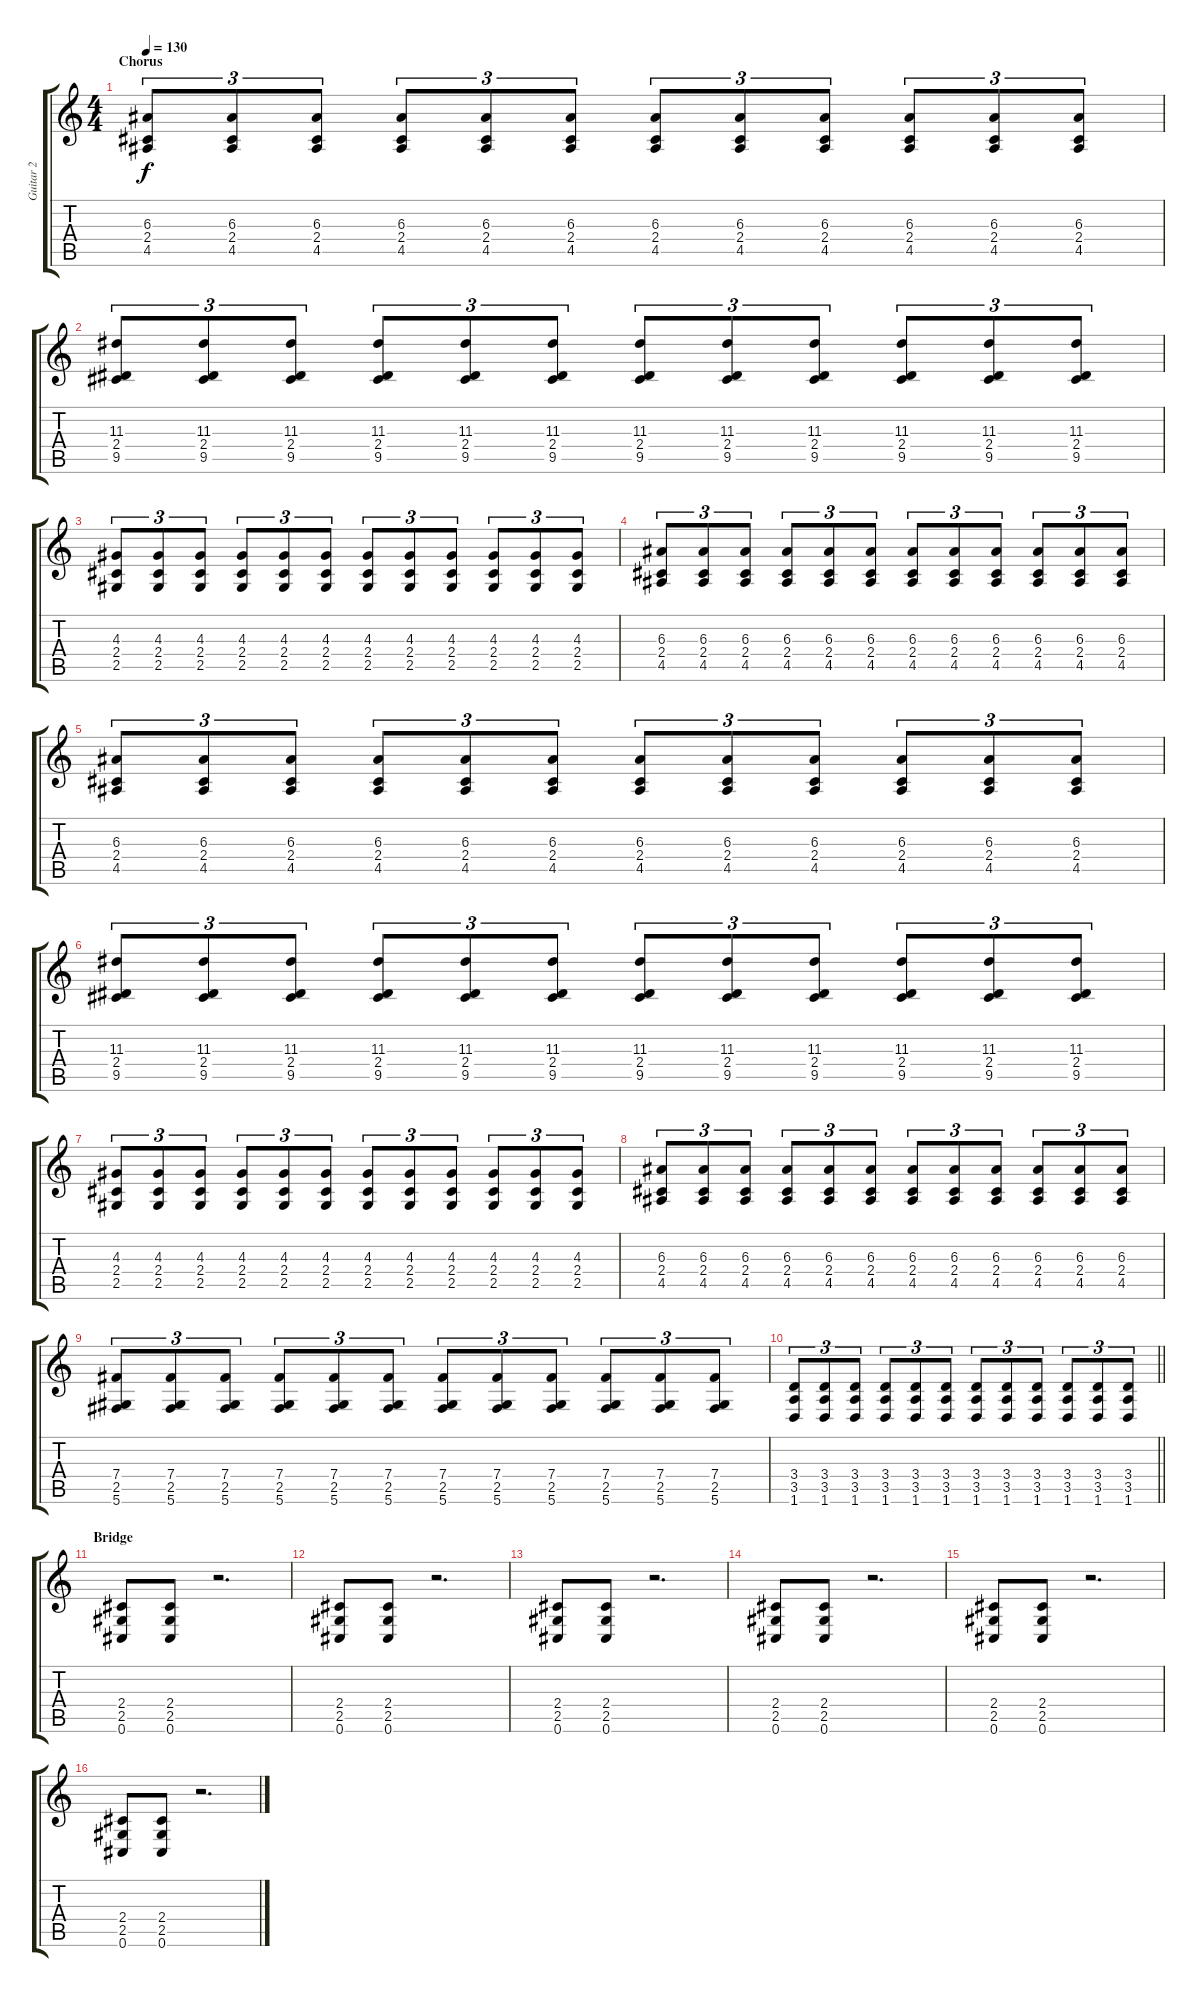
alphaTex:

\track ("Guitar 2" "Guitar 2") {instrument distortionguitar}
\staff {score tabs}
\tuning (Db4 Ab3 E3 B2 Gb2 Db2) {hide}
\ts (4 4)
\section ("" "Chorus")
\tempo 130
\clef g2
\ks c
(6.3 2.4 4.5).8{tu (3 2) dy f} (6.3 2.4 4.5).8{tu (3 2)} (6.3 2.4 4.5).8{tu (3 2)} (6.3 2.4 4.5).8{tu (3 2)} (6.3 2.4 4.5).8{tu (3 2)} (6.3 2.4 4.5).8{tu (3 2)} (6.3 2.4 4.5).8{tu (3 2)} (6.3 2.4 4.5).8{tu (3 2)} (6.3 2.4 4.5).8{tu (3 2)} (6.3 2.4 4.5).8{tu (3 2)} (6.3 2.4 4.5).8{tu (3 2)} (6.3 2.4 4.5).8{tu (3 2)} |
(11.3 2.4 9.5).8{tu (3 2)} (11.3 2.4 9.5).8{tu (3 2)} (11.3 2.4 9.5).8{tu (3 2)} (11.3 2.4 9.5).8{tu (3 2)} (11.3 2.4 9.5).8{tu (3 2)} (11.3 2.4 9.5).8{tu (3 2)} (11.3 2.4 9.5).8{tu (3 2)} (11.3 2.4 9.5).8{tu (3 2)} (11.3 2.4 9.5).8{tu (3 2)} (11.3 2.4 9.5).8{tu (3 2)} (11.3 2.4 9.5).8{tu (3 2)} (11.3 2.4 9.5).8{tu (3 2)} |
(4.3 2.4 2.5).8{tu (3 2)} (4.3 2.4 2.5).8{tu (3 2)} (4.3 2.4 2.5).8{tu (3 2)} (4.3 2.4 2.5).8{tu (3 2)} (4.3 2.4 2.5).8{tu (3 2)} (4.3 2.4 2.5).8{tu (3 2)} (4.3 2.4 2.5).8{tu (3 2)} (4.3 2.4 2.5).8{tu (3 2)} (4.3 2.4 2.5).8{tu (3 2)} (4.3 2.4 2.5).8{tu (3 2)} (4.3 2.4 2.5).8{tu (3 2)} (4.3 2.4 2.5).8{tu (3 2)} |
(6.3 2.4 4.5).8{tu (3 2)} (6.3 2.4 4.5).8{tu (3 2)} (6.3 2.4 4.5).8{tu (3 2)} (6.3 2.4 4.5).8{tu (3 2)} (6.3 2.4 4.5).8{tu (3 2)} (6.3 2.4 4.5).8{tu (3 2)} (6.3 2.4 4.5).8{tu (3 2)} (6.3 2.4 4.5).8{tu (3 2)} (6.3 2.4 4.5).8{tu (3 2)} (6.3 2.4 4.5).8{tu (3 2)} (6.3 2.4 4.5).8{tu (3 2)} (6.3 2.4 4.5).8{tu (3 2)} |
(6.3 2.4 4.5).8{tu (3 2)} (6.3 2.4 4.5).8{tu (3 2)} (6.3 2.4 4.5).8{tu (3 2)} (6.3 2.4 4.5).8{tu (3 2)} (6.3 2.4 4.5).8{tu (3 2)} (6.3 2.4 4.5).8{tu (3 2)} (6.3 2.4 4.5).8{tu (3 2)} (6.3 2.4 4.5).8{tu (3 2)} (6.3 2.4 4.5).8{tu (3 2)} (6.3 2.4 4.5).8{tu (3 2)} (6.3 2.4 4.5).8{tu (3 2)} (6.3 2.4 4.5).8{tu (3 2)} |
(11.3 2.4 9.5).8{tu (3 2)} (11.3 2.4 9.5).8{tu (3 2)} (11.3 2.4 9.5).8{tu (3 2)} (11.3 2.4 9.5).8{tu (3 2)} (11.3 2.4 9.5).8{tu (3 2)} (11.3 2.4 9.5).8{tu (3 2)} (11.3 2.4 9.5).8{tu (3 2)} (11.3 2.4 9.5).8{tu (3 2)} (11.3 2.4 9.5).8{tu (3 2)} (11.3 2.4 9.5).8{tu (3 2)} (11.3 2.4 9.5).8{tu (3 2)} (11.3 2.4 9.5).8{tu (3 2)} |
(4.3 2.4 2.5).8{tu (3 2)} (4.3 2.4 2.5).8{tu (3 2)} (4.3 2.4 2.5).8{tu (3 2)} (4.3 2.4 2.5).8{tu (3 2)} (4.3 2.4 2.5).8{tu (3 2)} (4.3 2.4 2.5).8{tu (3 2)} (4.3 2.4 2.5).8{tu (3 2)} (4.3 2.4 2.5).8{tu (3 2)} (4.3 2.4 2.5).8{tu (3 2)} (4.3 2.4 2.5).8{tu (3 2)} (4.3 2.4 2.5).8{tu (3 2)} (4.3 2.4 2.5).8{tu (3 2)} |
(6.3 2.4 4.5).8{tu (3 2)} (6.3 2.4 4.5).8{tu (3 2)} (6.3 2.4 4.5).8{tu (3 2)} (6.3 2.4 4.5).8{tu (3 2)} (6.3 2.4 4.5).8{tu (3 2)} (6.3 2.4 4.5).8{tu (3 2)} (6.3 2.4 4.5).8{tu (3 2)} (6.3 2.4 4.5).8{tu (3 2)} (6.3 2.4 4.5).8{tu (3 2)} (6.3 2.4 4.5).8{tu (3 2)} (6.3 2.4 4.5).8{tu (3 2)} (6.3 2.4 4.5).8{tu (3 2)} |
(7.4 2.5 5.6).8{tu (3 2)} (7.4 2.5 5.6).8{tu (3 2)} (7.4 2.5 5.6).8{tu (3 2)} (7.4 2.5 5.6).8{tu (3 2)} (7.4 2.5 5.6).8{tu (3 2)} (7.4 2.5 5.6).8{tu (3 2)} (7.4 2.5 5.6).8{tu (3 2)} (7.4 2.5 5.6).8{tu (3 2)} (7.4 2.5 5.6).8{tu (3 2)} (7.4 2.5 5.6).8{tu (3 2)} (7.4 2.5 5.6).8{tu (3 2)} (7.4 2.5 5.6).8{tu (3 2)} |
\barLineRight lightlight
(3.4 3.5 1.6).8{tu (3 2)} (3.4 3.5 1.6).8{tu (3 2)} (3.4 3.5 1.6).8{tu (3 2)} (3.4 3.5 1.6).8{tu (3 2)} (3.4 3.5 1.6).8{tu (3 2)} (3.4 3.5 1.6).8{tu (3 2)} (3.4 3.5 1.6).8{tu (3 2)} (3.4 3.5 1.6).8{tu (3 2)} (3.4 3.5 1.6).8{tu (3 2)} (3.4 3.5 1.6).8{tu (3 2)} (3.4 3.5 1.6).8{tu (3 2)} (3.4 3.5 1.6).8{tu (3 2)} |
\section ("" "Bridge")
(2.4 2.5 0.6).8 (2.4 2.5 0.6).8 r.2{d} |
(2.4 2.5 0.6).8 (2.4 2.5 0.6).8 r.2{d} |
(2.4 2.5 0.6).8 (2.4 2.5 0.6).8 r.2{d} |
(2.4 2.5 0.6).8 (2.4 2.5 0.6).8 r.2{d} |
(2.4 2.5 0.6).8 (2.4 2.5 0.6).8 r.2{d} |
(2.4 2.5 0.6).8 (2.4 2.5 0.6).8 r.2{d}
